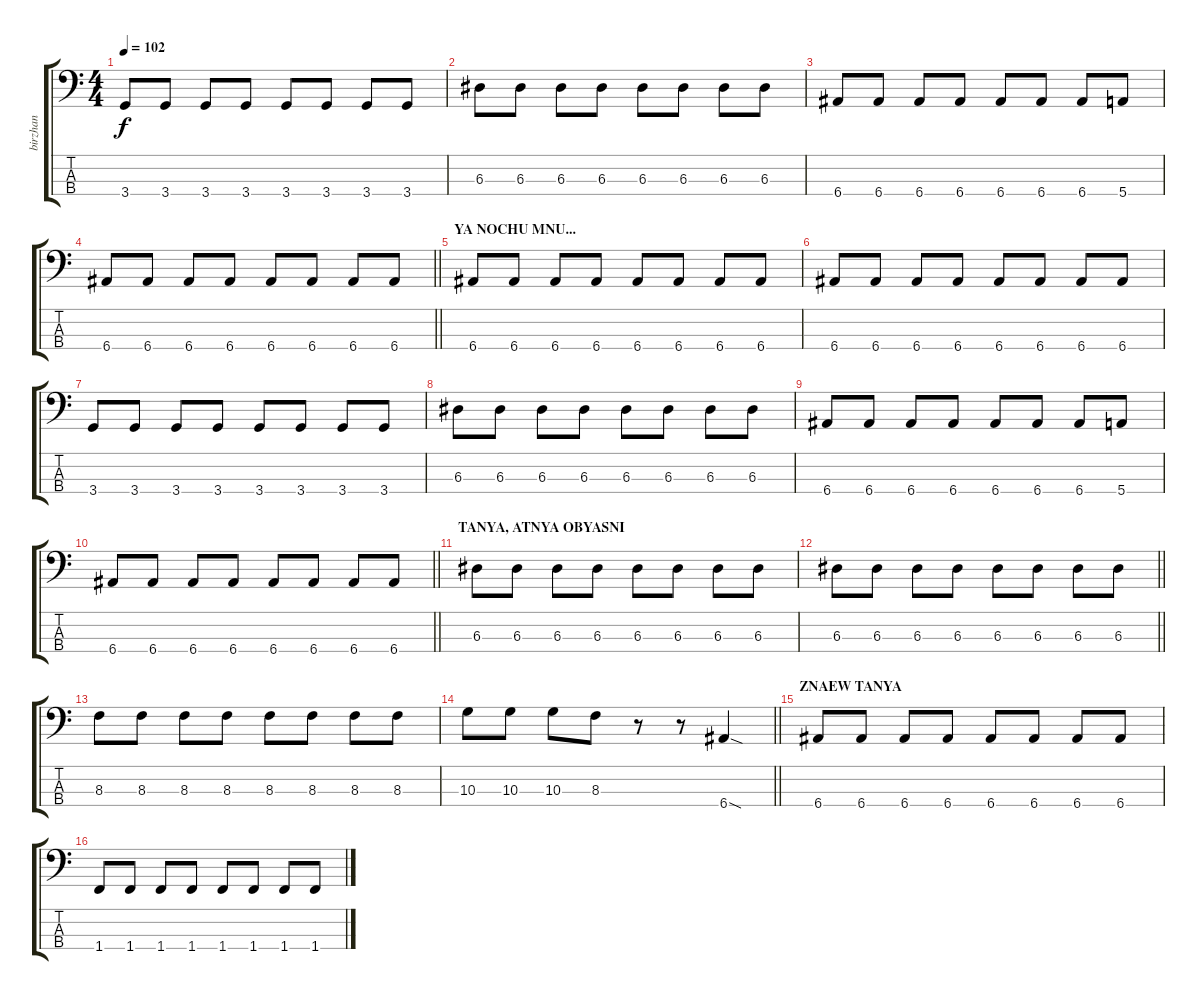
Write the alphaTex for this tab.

\track ("birzhan" "birzhan") {instrument electricbassfinger}
\staff {score tabs}
\tuning (G2 D2 A1 E1) {hide}
\ts (4 4)
\tempo 102
\clef f4
\ks c
3.4.8{dy f} 3.4.8 3.4.8 3.4.8 3.4.8 3.4.8 3.4.8 3.4.8 |
6.3.8 6.3.8 6.3.8 6.3.8 6.3.8 6.3.8 6.3.8 6.3.8 |
6.4.8 6.4.8 6.4.8 6.4.8 6.4.8 6.4.8 6.4.8 5.4.8 |
\barLineRight lightlight
6.4.8 6.4.8 6.4.8 6.4.8 6.4.8 6.4.8 6.4.8 6.4.8 |
\section ("" "YA NOCHU MNU...")
6.4.8 6.4.8 6.4.8 6.4.8 6.4.8 6.4.8 6.4.8 6.4.8 |
6.4.8 6.4.8 6.4.8 6.4.8 6.4.8 6.4.8 6.4.8 6.4.8 |
3.4.8 3.4.8 3.4.8 3.4.8 3.4.8 3.4.8 3.4.8 3.4.8 |
6.3.8 6.3.8 6.3.8 6.3.8 6.3.8 6.3.8 6.3.8 6.3.8 |
6.4.8 6.4.8 6.4.8 6.4.8 6.4.8 6.4.8 6.4.8 5.4.8 |
\barLineRight lightlight
6.4.8 6.4.8 6.4.8 6.4.8 6.4.8 6.4.8 6.4.8 6.4.8 |
\section ("" "TANYA, ATNYA OBYASNI")
6.3.8 6.3.8 6.3.8 6.3.8 6.3.8 6.3.8 6.3.8 6.3.8 |
\barLineRight lightlight
6.3.8 6.3.8 6.3.8 6.3.8 6.3.8 6.3.8 6.3.8 6.3.8 |
8.3.8 8.3.8 8.3.8 8.3.8 8.3.8 8.3.8 8.3.8 8.3.8 |
\barLineRight lightlight
10.3.8 10.3.8 10.3.8 8.3.8 r.8 r.8 6.4{sod}.4 |
\section ("" "ZNAEW TANYA")
6.4.8 6.4.8 6.4.8 6.4.8 6.4.8 6.4.8 6.4.8 6.4.8 |
1.4.8 1.4.8 1.4.8 1.4.8 1.4.8 1.4.8 1.4.8 1.4.8
